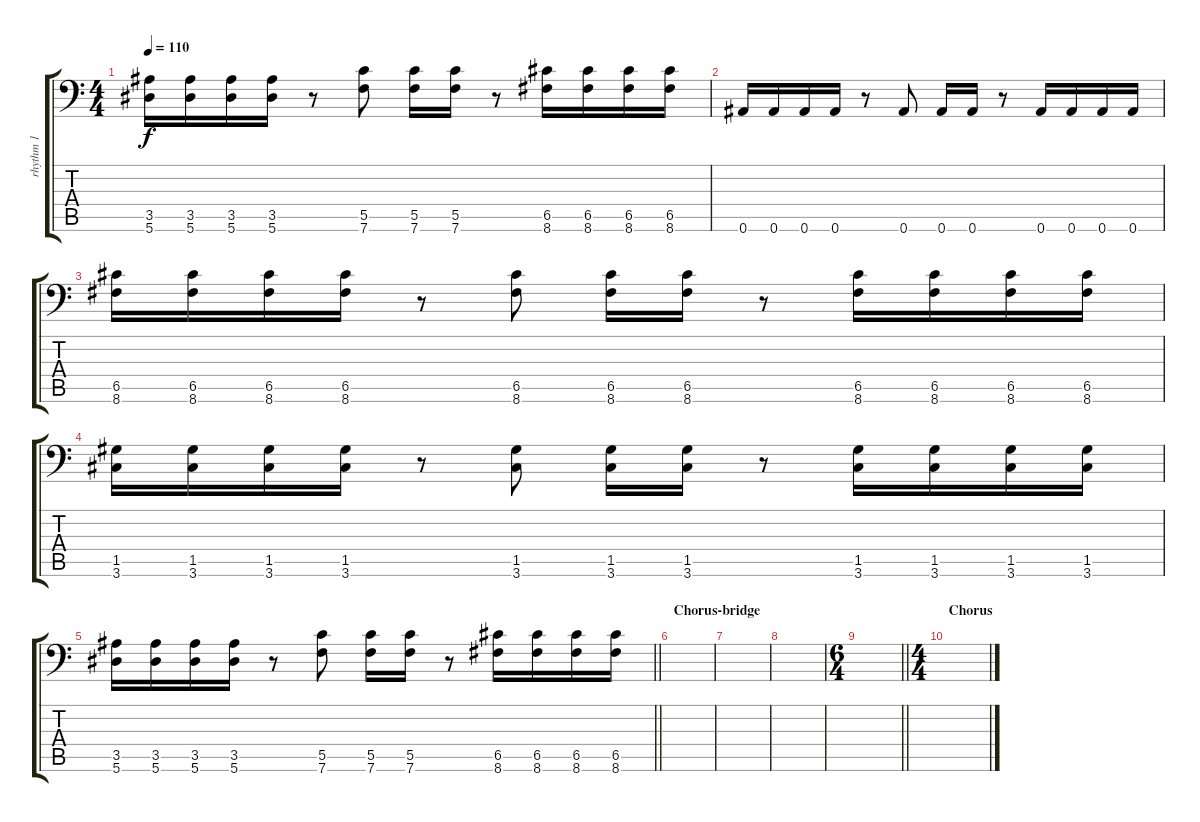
\track ("rhythm 1" "rhythm 1") {instrument distortionguitar}
\staff {score tabs}
\tuning (D4 A3 F3 C3 G2 Bb1) {hide}
\ts (4 4)
\tempo 110
\clef f4
\ks c
(3.5 5.6).16{dy f} (3.5 5.6).16 (3.5 5.6).16 (3.5 5.6).16 r.8 (5.5 7.6).8 (5.5 7.6).16 (5.5 7.6).16 r.8 (6.5 8.6).16 (6.5 8.6).16 (6.5 8.6).16 (6.5 8.6).16 |
0.6.16 0.6.16 0.6.16 0.6.16 r.8 0.6.8 0.6.16 0.6.16 r.8 0.6.16 0.6.16 0.6.16 0.6.16 |
(6.5 8.6).16 (6.5 8.6).16 (6.5 8.6).16 (6.5 8.6).16 r.8 (6.5 8.6).8 (6.5 8.6).16 (6.5 8.6).16 r.8 (6.5 8.6).16 (6.5 8.6).16 (6.5 8.6).16 (6.5 8.6).16 |
(1.5 3.6).16 (1.5 3.6).16 (1.5 3.6).16 (1.5 3.6).16 r.8 (1.5 3.6).8 (1.5 3.6).16 (1.5 3.6).16 r.8 (1.5 3.6).16 (1.5 3.6).16 (1.5 3.6).16 (1.5 3.6).16 |
\barLineRight lightlight
(3.5 5.6).16 (3.5 5.6).16 (3.5 5.6).16 (3.5 5.6).16 r.8 (5.5 7.6).8 (5.5 7.6).16 (5.5 7.6).16 r.8 (6.5 8.6).16 (6.5 8.6).16 (6.5 8.6).16 (6.5 8.6).16 |
\section ("" "Chorus-bridge")
|
|
|
\ts (6 4)
\barLineRight lightlight
|
\ts (4 4)
\section ("" "Chorus")
